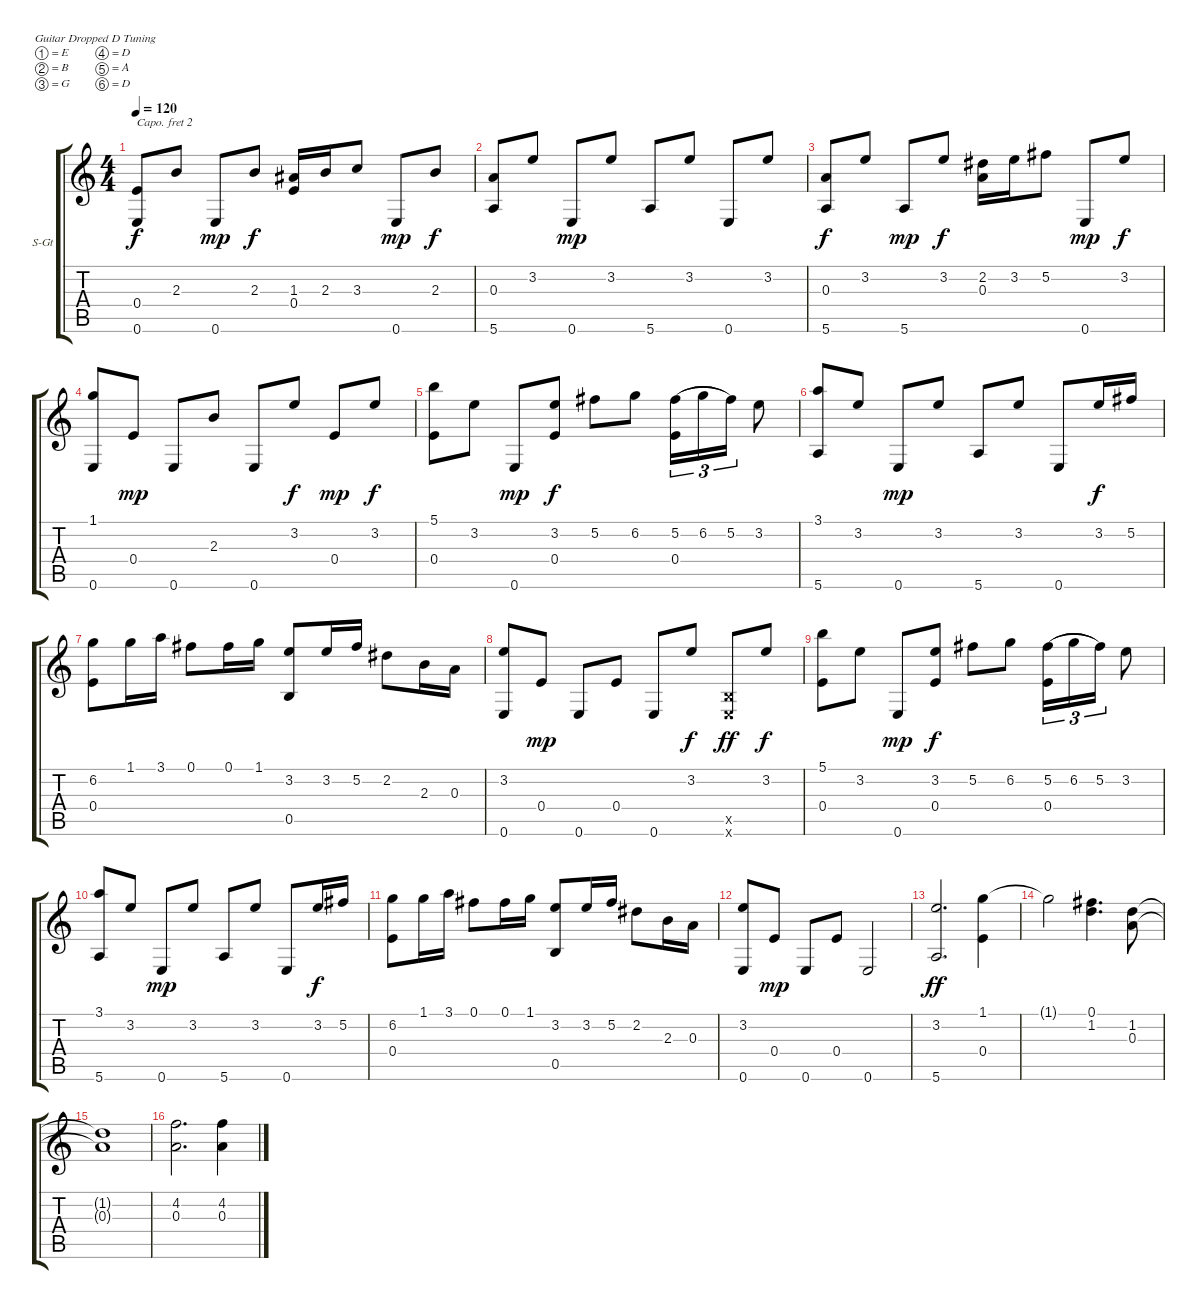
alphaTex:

\defaultSystemsLayout 4
\bracketExtendMode groupsimilarinstruments
\firstSystemTrackNameOrientation horizontal
\otherSystemsTrackNameOrientation horizontal
\track ("Steel Guitar" "S-Gt") {solo instrument acousticguitarsteel}
\staff {score tabs}
\capo 2
\tuning (E4 B3 G3 D3 A2 D2)
\ts (4 4)
\tempo 120
\clef g2
\ks c
(0.4 0.6).8{dy f instrument acousticguitarsteel} 2.3.8 0.6.8{dy mp} 2.3.8{dy f} (1.3 0.4).16 2.3.16 3.3.8 0.6.8{dy mp} 2.3.8{dy f} |
(0.3 5.6).8 3.2.8 0.6.8{dy mp} 3.2.8 5.6.8 3.2.8 0.6.8 3.2.8 |
(0.3 5.6).8{dy f} 3.2.8 5.6.8{dy mp} 3.2.8{dy f} (2.2 0.3).16 3.2.16 5.2.8 0.6.8{dy mp} 3.2.8{dy f} |
(1.1 0.6).8 0.4.8{dy mp} 0.6.8 2.3.8 0.6.8 3.2.8{dy f} 0.4.8{dy mp} 3.2.8{dy f} |
(5.1 0.4).8 3.2.8 0.6.8{dy mp} (3.2 0.4).8{dy f} 5.2.8 6.2.8 (5.2 0.4).16{tu (3 2) legatoorigin} 6.2.16{tu (3 2) legatoorigin} 5.2.16{tu (3 2)} 3.2.8 |
(3.1 5.6).8 3.2.8 0.6.8{dy mp} 3.2.8 5.6.8 3.2.8 0.6.8 3.2.16{dy f} 5.2.16 |
(6.2 0.4).8 1.1.16 3.1.16 0.1.8 0.1.16 1.1.16 (0.5 3.2).8 3.2.16 5.2.16 2.2.8 2.3.16 0.3.16 |
(3.2 0.6).8 0.4.8{dy mp} 0.6.8 0.4.8 0.6.8 3.2.8{dy f} (0.6{x} 0.5{x}).8{dy ff} 3.2.8{dy f} |
(5.1 0.4).8 3.2.8 0.6.8{dy mp} (3.2 0.4).8{dy f} 5.2.8 6.2.8 (5.2 0.4).16{tu (3 2) legatoorigin} 6.2.16{tu (3 2) legatoorigin} 5.2.16{tu (3 2)} 3.2.8 |
(3.1 5.6).8 3.2.8 0.6.8{dy mp} 3.2.8 5.6.8 3.2.8 0.6.8 3.2.16{dy f} 5.2.16 |
(6.2 0.4).8 1.1.16 3.1.16 0.1.8 0.1.16 1.1.16 (0.5 3.2).8 3.2.16 5.2.16 2.2.8 2.3.16 0.3.16 |
(3.2 0.6).8 0.4.8{dy mp} 0.6.8 0.4.8 0.6.2 |
(3.2 5.6).2{d dy ff} (1.1 0.4).4 |
1.1{t}.2 (0.1 1.2).4{d} (1.2 0.3).8 |
(1.2{t} 0.3{t}).1 |
(4.2 0.3).2{d} (4.2 0.3).4
